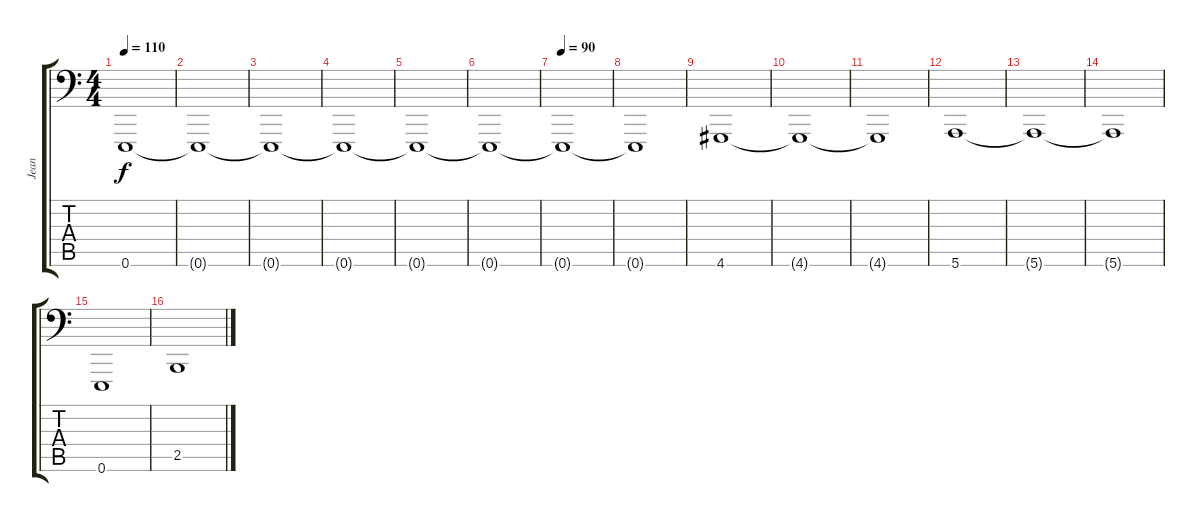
\track ("Jean" "Jean") {instrument tremolostrings}
\staff {score tabs}
\tuning (E3 B2 G2 D2 A1 E1) {hide}
\ts (4 4)
\tempo 110
\clef f4
\ks c
0.6.1{dy f instrument tremolostrings} |
0.6{t}.1 |
0.6{t}.1 |
0.6{t}.1 |
0.6{t}.1 |
0.6{t}.1 |
\tempo 90
0.6{t}.1 |
0.6{t}.1 |
4.6.1 |
4.6{t}.1 |
4.6{t}.1 |
5.6.1 |
5.6{t}.1 |
5.6{t}.1 |
0.6.1 |
2.5.1
